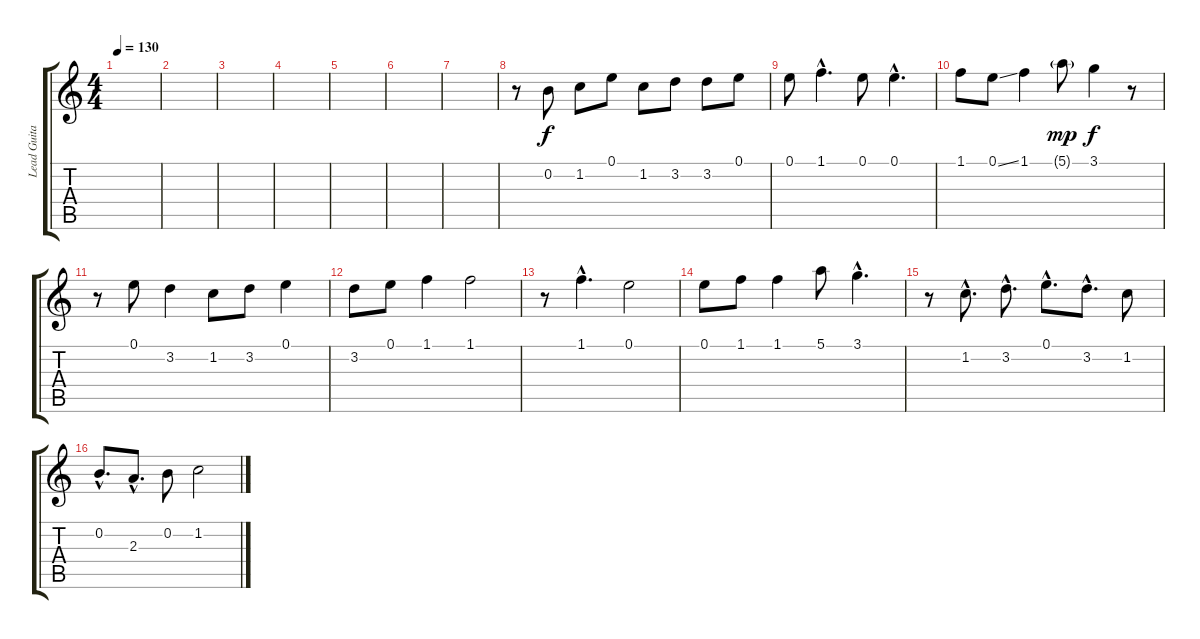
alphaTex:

\track ("Lead Guitar" "Lead Guita") {instrument electricguitarjazz}
\staff {score tabs}
\tuning (E4 B3 G3 D3 A2 E2) {hide}
\ts (4 4)
\tempo 130
\clef g2
\ks c
|
|
|
|
|
|
|
r.8 0.2.8 1.2.8 0.1.8 1.2.8 3.2.8 3.2.8 0.1.8 |
0.1.8 1.1{hac}.4{d} 0.1.8 0.1{hac}.4{d} |
1.1.8 0.1{ss}.8 1.1.4 5.1{g}.8{dy mp} 3.1.4{dy f} r.8 |
r.8 0.1.8 3.2.4 1.2.8 3.2.8 0.1.4 |
3.2.8 0.1.8 1.1.4 1.1.2 |
r.8 1.1{hac}.4{d} 0.1.2 |
0.1.8 1.1.8 1.1.4 5.1.8 3.1{hac}.4{d} |
r.8 1.2{hac}.8{d} 3.2{hac}.8{d} 0.1{hac}.8{d} 3.2{hac}.8{d} 1.2.8 |
0.2{hac}.8{d} 2.3{hac}.8{d} 0.2.8 1.2.2
